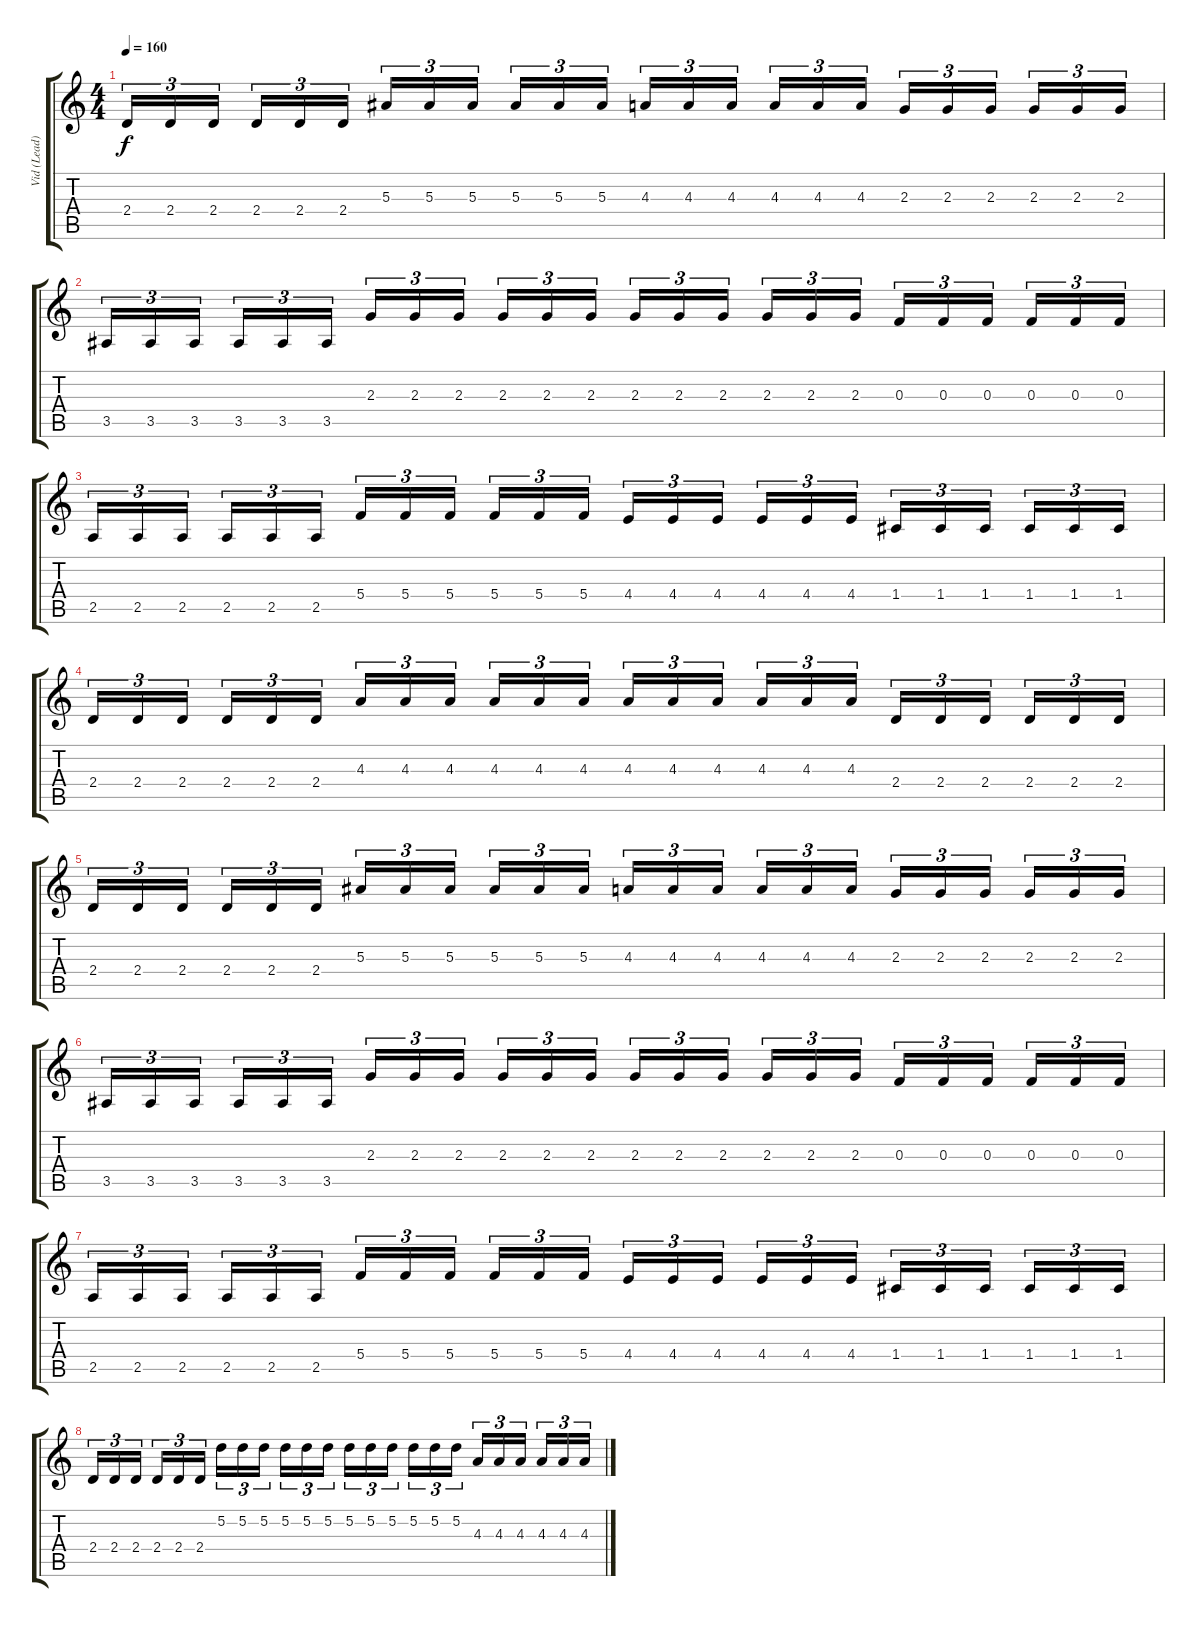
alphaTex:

\track ("Vid (Lead)" "Vid (Lead)") {instrument distortionguitar}
\staff {score tabs}
\tuning (D4 A3 F3 C3 G2 D2) {hide}
\ts (4 4)
\tempo 160
\clef g2
\ks c
2.4.16{tu (3 2) dy f} 2.4.16{tu (3 2)} 2.4.16{tu (3 2)} 2.4.16{tu (3 2)} 2.4.16{tu (3 2)} 2.4.16{tu (3 2)} 5.3.16{tu (3 2)} 5.3.16{tu (3 2)} 5.3.16{tu (3 2)} 5.3.16{tu (3 2)} 5.3.16{tu (3 2)} 5.3.16{tu (3 2)} 4.3.16{tu (3 2)} 4.3.16{tu (3 2)} 4.3.16{tu (3 2)} 4.3.16{tu (3 2)} 4.3.16{tu (3 2)} 4.3.16{tu (3 2)} 2.3.16{tu (3 2)} 2.3.16{tu (3 2)} 2.3.16{tu (3 2)} 2.3.16{tu (3 2)} 2.3.16{tu (3 2)} 2.3.16{tu (3 2)} |
3.5.16{tu (3 2)} 3.5.16{tu (3 2)} 3.5.16{tu (3 2)} 3.5.16{tu (3 2)} 3.5.16{tu (3 2)} 3.5.16{tu (3 2)} 2.3.16{tu (3 2)} 2.3.16{tu (3 2)} 2.3.16{tu (3 2)} 2.3.16{tu (3 2)} 2.3.16{tu (3 2)} 2.3.16{tu (3 2)} 2.3.16{tu (3 2)} 2.3.16{tu (3 2)} 2.3.16{tu (3 2)} 2.3.16{tu (3 2)} 2.3.16{tu (3 2)} 2.3.16{tu (3 2)} 0.3.16{tu (3 2)} 0.3.16{tu (3 2)} 0.3.16{tu (3 2)} 0.3.16{tu (3 2)} 0.3.16{tu (3 2)} 0.3.16{tu (3 2)} |
2.5.16{tu (3 2)} 2.5.16{tu (3 2)} 2.5.16{tu (3 2)} 2.5.16{tu (3 2)} 2.5.16{tu (3 2)} 2.5.16{tu (3 2)} 5.4.16{tu (3 2)} 5.4.16{tu (3 2)} 5.4.16{tu (3 2)} 5.4.16{tu (3 2)} 5.4.16{tu (3 2)} 5.4.16{tu (3 2)} 4.4.16{tu (3 2)} 4.4.16{tu (3 2)} 4.4.16{tu (3 2)} 4.4.16{tu (3 2)} 4.4.16{tu (3 2)} 4.4.16{tu (3 2)} 1.4.16{tu (3 2)} 1.4.16{tu (3 2)} 1.4.16{tu (3 2)} 1.4.16{tu (3 2)} 1.4.16{tu (3 2)} 1.4.16{tu (3 2)} |
2.4.16{tu (3 2)} 2.4.16{tu (3 2)} 2.4.16{tu (3 2)} 2.4.16{tu (3 2)} 2.4.16{tu (3 2)} 2.4.16{tu (3 2)} 4.3.16{tu (3 2)} 4.3.16{tu (3 2)} 4.3.16{tu (3 2)} 4.3.16{tu (3 2)} 4.3.16{tu (3 2)} 4.3.16{tu (3 2)} 4.3.16{tu (3 2)} 4.3.16{tu (3 2)} 4.3.16{tu (3 2)} 4.3.16{tu (3 2)} 4.3.16{tu (3 2)} 4.3.16{tu (3 2)} 2.4.16{tu (3 2)} 2.4.16{tu (3 2)} 2.4.16{tu (3 2)} 2.4.16{tu (3 2)} 2.4.16{tu (3 2)} 2.4.16{tu (3 2)} |
2.4.16{tu (3 2)} 2.4.16{tu (3 2)} 2.4.16{tu (3 2)} 2.4.16{tu (3 2)} 2.4.16{tu (3 2)} 2.4.16{tu (3 2)} 5.3.16{tu (3 2)} 5.3.16{tu (3 2)} 5.3.16{tu (3 2)} 5.3.16{tu (3 2)} 5.3.16{tu (3 2)} 5.3.16{tu (3 2)} 4.3.16{tu (3 2)} 4.3.16{tu (3 2)} 4.3.16{tu (3 2)} 4.3.16{tu (3 2)} 4.3.16{tu (3 2)} 4.3.16{tu (3 2)} 2.3.16{tu (3 2)} 2.3.16{tu (3 2)} 2.3.16{tu (3 2)} 2.3.16{tu (3 2)} 2.3.16{tu (3 2)} 2.3.16{tu (3 2)} |
3.5.16{tu (3 2)} 3.5.16{tu (3 2)} 3.5.16{tu (3 2)} 3.5.16{tu (3 2)} 3.5.16{tu (3 2)} 3.5.16{tu (3 2)} 2.3.16{tu (3 2)} 2.3.16{tu (3 2)} 2.3.16{tu (3 2)} 2.3.16{tu (3 2)} 2.3.16{tu (3 2)} 2.3.16{tu (3 2)} 2.3.16{tu (3 2)} 2.3.16{tu (3 2)} 2.3.16{tu (3 2)} 2.3.16{tu (3 2)} 2.3.16{tu (3 2)} 2.3.16{tu (3 2)} 0.3.16{tu (3 2)} 0.3.16{tu (3 2)} 0.3.16{tu (3 2)} 0.3.16{tu (3 2)} 0.3.16{tu (3 2)} 0.3.16{tu (3 2)} |
2.5.16{tu (3 2)} 2.5.16{tu (3 2)} 2.5.16{tu (3 2)} 2.5.16{tu (3 2)} 2.5.16{tu (3 2)} 2.5.16{tu (3 2)} 5.4.16{tu (3 2)} 5.4.16{tu (3 2)} 5.4.16{tu (3 2)} 5.4.16{tu (3 2)} 5.4.16{tu (3 2)} 5.4.16{tu (3 2)} 4.4.16{tu (3 2)} 4.4.16{tu (3 2)} 4.4.16{tu (3 2)} 4.4.16{tu (3 2)} 4.4.16{tu (3 2)} 4.4.16{tu (3 2)} 1.4.16{tu (3 2)} 1.4.16{tu (3 2)} 1.4.16{tu (3 2)} 1.4.16{tu (3 2)} 1.4.16{tu (3 2)} 1.4.16{tu (3 2)} |
2.4.16{tu (3 2)} 2.4.16{tu (3 2)} 2.4.16{tu (3 2)} 2.4.16{tu (3 2)} 2.4.16{tu (3 2)} 2.4.16{tu (3 2)} 5.2.16{tu (3 2)} 5.2.16{tu (3 2)} 5.2.16{tu (3 2)} 5.2.16{tu (3 2)} 5.2.16{tu (3 2)} 5.2.16{tu (3 2)} 5.2.16{tu (3 2)} 5.2.16{tu (3 2)} 5.2.16{tu (3 2)} 5.2.16{tu (3 2)} 5.2.16{tu (3 2)} 5.2.16{tu (3 2)} 4.3.16{tu (3 2)} 4.3.16{tu (3 2)} 4.3.16{tu (3 2)} 4.3.16{tu (3 2)} 4.3.16{tu (3 2)} 4.3.16{tu (3 2)}
